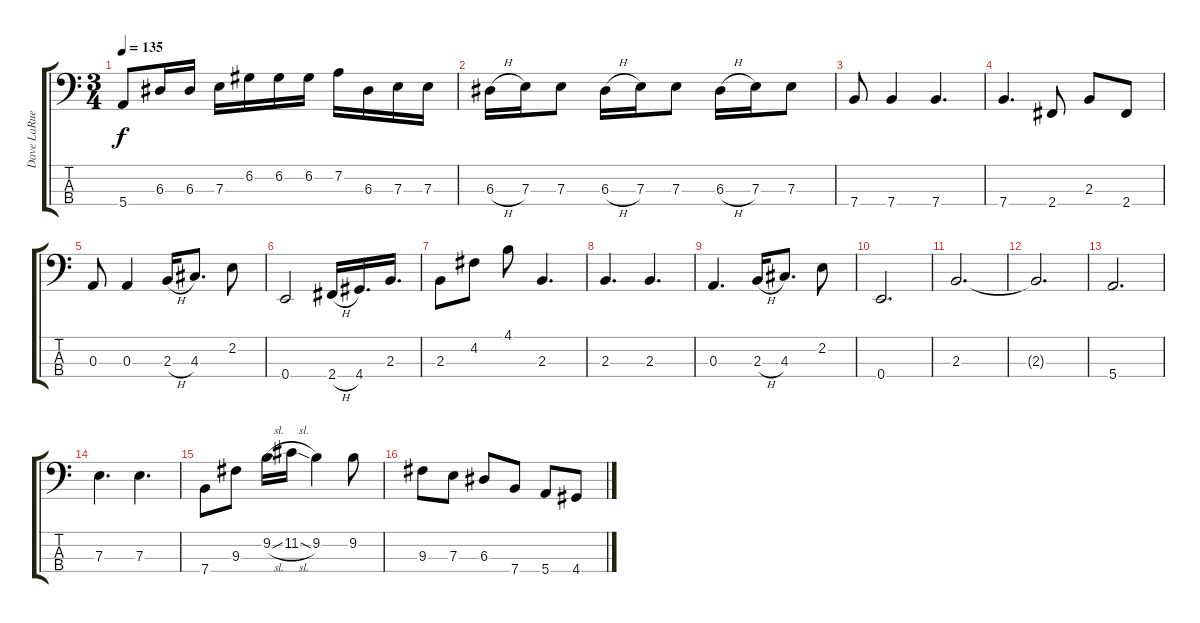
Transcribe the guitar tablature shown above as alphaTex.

\track ("Dave LaRue" "Dave LaRue") {instrument electricbasspick}
\staff {score tabs}
\tuning (G2 D2 A1 E1) {hide}
\ts (3 4)
\tempo 135
\clef f4
\ks c
5.4.8{dy f} 6.3.16 6.3.16 7.3.16 6.2.16 6.2.16 6.2.16 7.2.16 6.3.16 7.3.16 7.3.16 |
6.3{h}.16 7.3.16 7.3.8 6.3{h}.16 7.3.16 7.3.8 6.3{h}.16 7.3.16 7.3.8 |
7.4.8 7.4.4 7.4.4{d} |
7.4.4{d} 2.4.8 2.3.8 2.4.8 |
0.3.8 0.3.4 2.3{h}.16 4.3.8{d} 2.2.8 |
0.4.2 2.4{h}.16 4.4.16{d} 2.3.16{d} |
2.3.8 4.2.8 4.1.8 2.3.4{d} |
2.3.4{d} 2.3.4{d} |
0.3.4{d} 2.3{h}.16 4.3.8{d} 2.2.8 |
0.4.2{d} |
2.3.2{d} |
2.3{t}.2{d} |
5.4.2{d} |
7.3.4{d} 7.3.4{d} |
7.4.8 9.3.8 9.2{sl}.16 11.2{sl}.16 9.2.4 9.2.8 |
9.3.8 7.3.8 6.3.8 7.4.8 5.4.8 4.4.8
